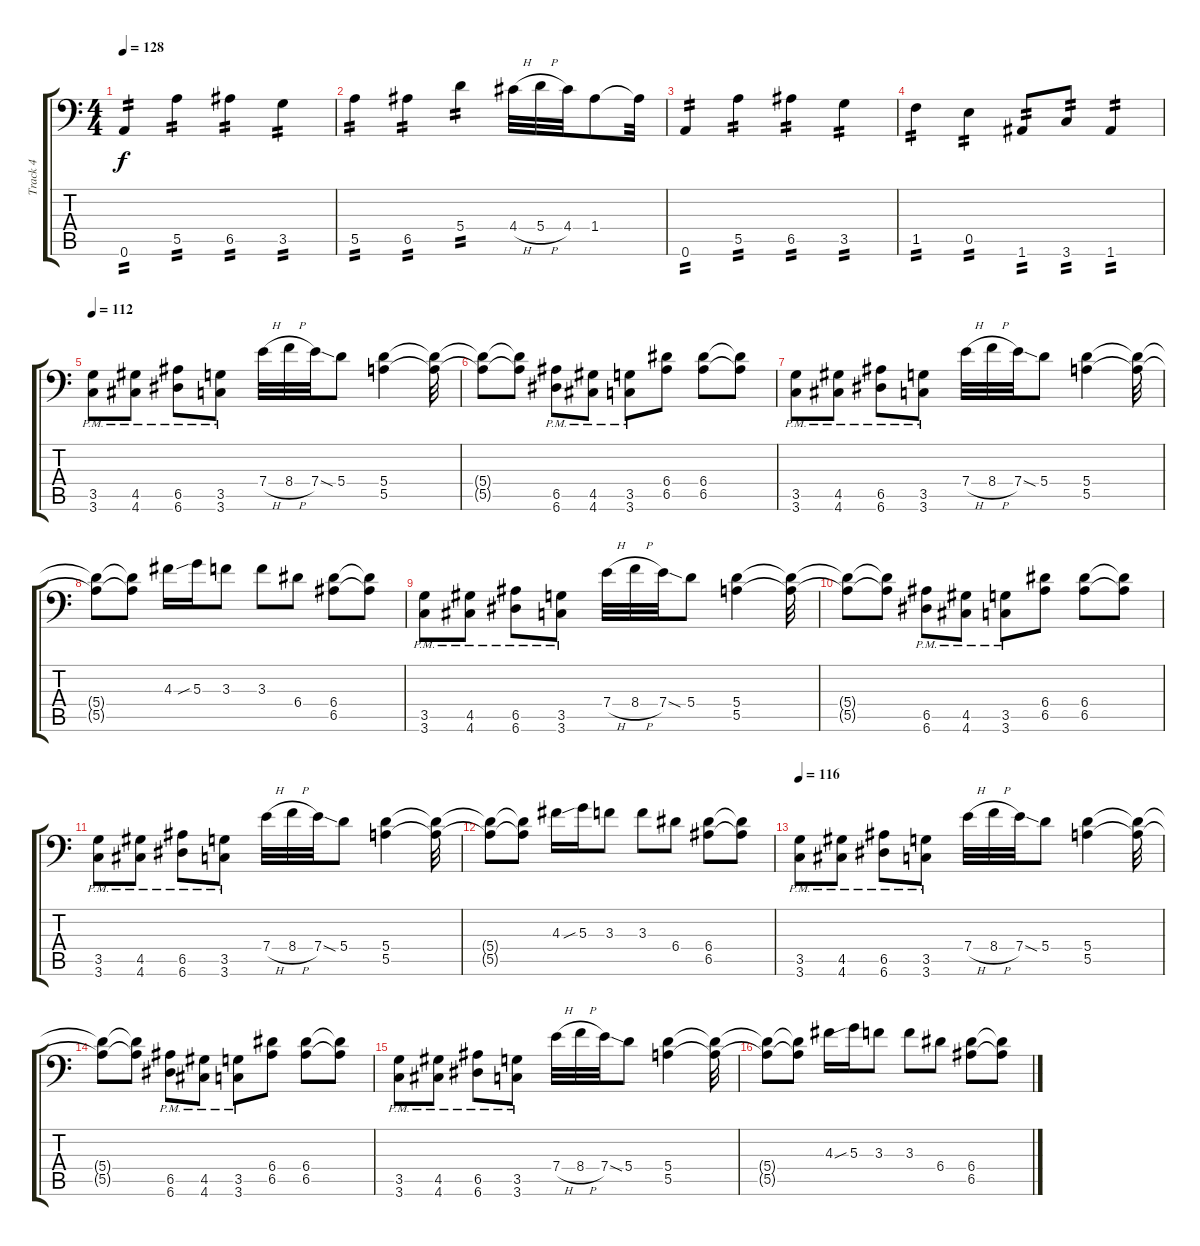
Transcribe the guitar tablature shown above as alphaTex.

\track ("Track 4" "Track 4") {instrument overdrivenguitar}
\staff {score tabs}
\tuning (B3 Gb3 D3 A2 E2 A1) {hide}
\ts (4 4)
\tempo 128
\clef f4
\ks c
0.6.4{tp 2 dy f} 5.5.4{tp 2} 6.5.4{tp 2} 3.5.4{tp 2} |
5.5.4{tp 2} 6.5.4{tp 2} 5.4.4{tp 2} 4.4{h}.32 5.4{h}.32 4.4.32 1.4.8 1.4{t}.32 |
0.6.4{tp 2} 5.5.4{tp 2} 6.5.4{tp 2} 3.5.4{tp 2} |
1.5.4{tp 2} 0.5.4{tp 2} 1.6.8{tp 2} 3.6.8{tp 2} 1.6.4{tp 2} |
\tempo 112
(3.5{pm} 3.6{pm}).8 (4.5{pm} 4.6{pm}).8 (6.5{pm} 6.6{pm}).8 (3.5{pm} 3.6{pm}).8 7.4{h}.32 8.4{h}.32 7.4{sod}.32 5.4.8 (5.4 5.5).4 (5.4{t} 5.5{t}).32 |
(5.4{t} 5.5{t}).8 (5.4{t} 5.5{t}).8 (6.5{pm} 6.6{pm}).8 (4.5{pm} 4.6{pm}).8 (3.5{pm} 3.6{pm}).8 (6.4 6.5).8 (6.4 6.5).8 (6.4{t} 6.5{t}).8 |
(3.5{pm} 3.6{pm}).8 (4.5{pm} 4.6{pm}).8 (6.5{pm} 6.6{pm}).8 (3.5{pm} 3.6{pm}).8 7.4{h}.32 8.4{h}.32 7.4{sod}.32 5.4.8 (5.4 5.5).4 (5.4{t} 5.5{t}).32 |
(5.4{t} 5.5{t}).8 (5.4{t} 5.5{t}).8 4.3.16 5.3{sib}.16 3.3.8 3.3.8 6.4.8 (6.4 6.5).8 (6.4{t} 6.5{t}).8 |
(3.5{pm} 3.6{pm}).8 (4.5{pm} 4.6{pm}).8 (6.5{pm} 6.6{pm}).8 (3.5{pm} 3.6{pm}).8 7.4{h}.32 8.4{h}.32 7.4{sod}.32 5.4.8 (5.4 5.5).4 (5.4{t} 5.5{t}).32 |
(5.4{t} 5.5{t}).8 (5.4{t} 5.5{t}).8 (6.5{pm} 6.6{pm}).8 (4.5{pm} 4.6{pm}).8 (3.5{pm} 3.6{pm}).8 (6.4 6.5).8 (6.4 6.5).8 (6.4{t} 6.5{t}).8 |
(3.5{pm} 3.6{pm}).8 (4.5{pm} 4.6{pm}).8 (6.5{pm} 6.6{pm}).8 (3.5{pm} 3.6{pm}).8 7.4{h}.32 8.4{h}.32 7.4{sod}.32 5.4.8 (5.4 5.5).4 (5.4{t} 5.5{t}).32 |
(5.4{t} 5.5{t}).8 (5.4{t} 5.5{t}).8 4.3.16 5.3{sib}.16 3.3.8 3.3.8 6.4.8 (6.4 6.5).8 (6.4{t} 6.5{t}).8 |
\tempo 112
\tempo 116
(3.5{pm} 3.6{pm}).8 (4.5{pm} 4.6{pm}).8 (6.5{pm} 6.6{pm}).8 (3.5{pm} 3.6{pm}).8 7.4{h}.32 8.4{h}.32 7.4{sod}.32 5.4.8 (5.4 5.5).4 (5.4{t} 5.5{t}).32 |
(5.4{t} 5.5{t}).8 (5.4{t} 5.5{t}).8 (6.5{pm} 6.6{pm}).8 (4.5{pm} 4.6{pm}).8 (3.5{pm} 3.6{pm}).8 (6.4 6.5).8 (6.4 6.5).8 (6.4{t} 6.5{t}).8 |
(3.5{pm} 3.6{pm}).8 (4.5{pm} 4.6{pm}).8 (6.5{pm} 6.6{pm}).8 (3.5{pm} 3.6{pm}).8 7.4{h}.32 8.4{h}.32 7.4{sod}.32 5.4.8 (5.4 5.5).4 (5.4{t} 5.5{t}).32 |
(5.4{t} 5.5{t}).8 (5.4{t} 5.5{t}).8 4.3.16 5.3{sib}.16 3.3.8 3.3.8 6.4.8 (6.4 6.5).8 (6.4{t} 6.5{t}).8
